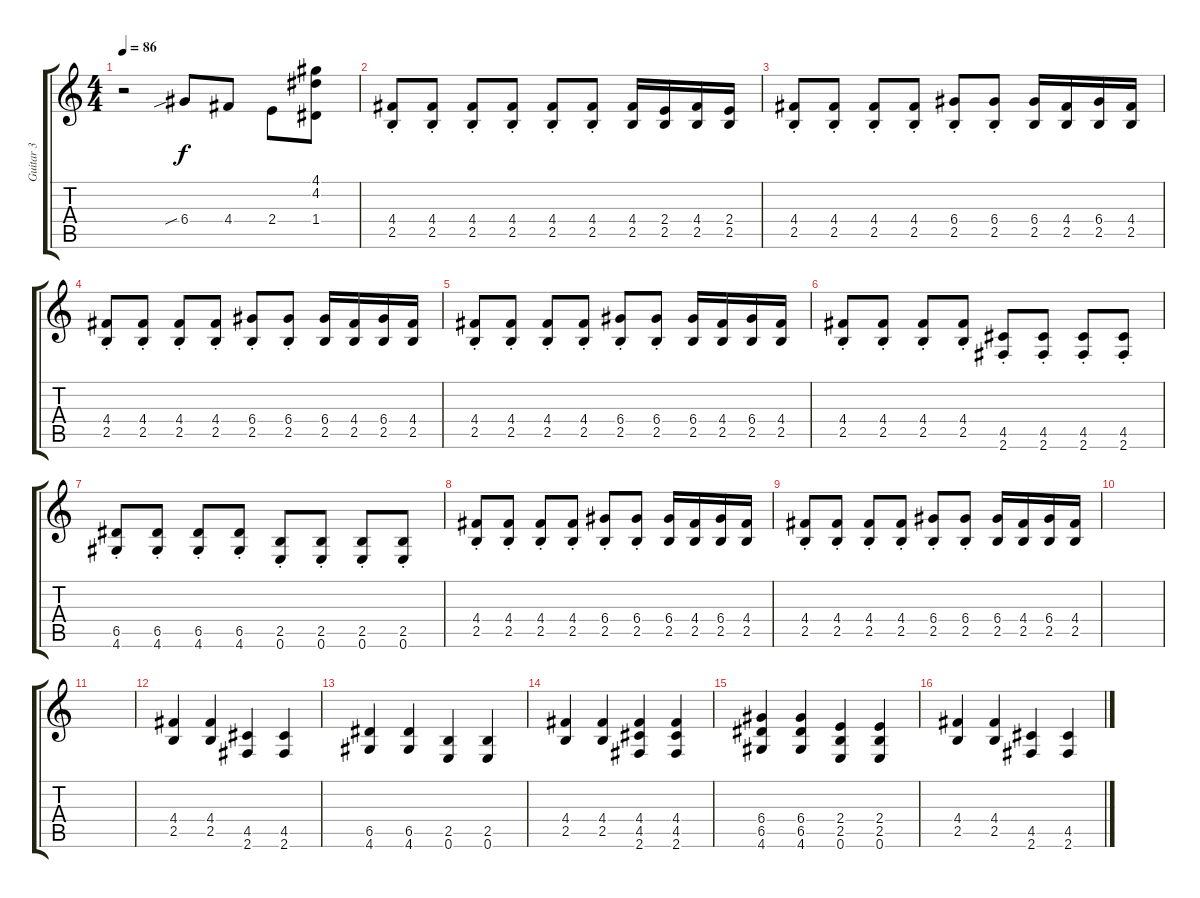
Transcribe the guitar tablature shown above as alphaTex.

\track ("Guitar 3" "Guitar 3") {instrument distortionguitar}
\staff {score tabs}
\tuning (E4 B3 G3 D3 A2 E2) {hide}
\ts (4 4)
\tempo 86
\clef g2
\ks c
r.2{dy f} 6.4{sib}.8 4.4.8 2.4.8 (4.1 4.2 1.4).8 |
(4.4{st} 2.5{st}).8 (4.4{st} 2.5{st}).8 (4.4{st} 2.5{st}).8 (4.4{st} 2.5{st}).8 (4.4{st} 2.5{st}).8 (4.4{st} 2.5{st}).8 (4.4 2.5).16 (2.4 2.5).16 (4.4 2.5).16 (2.4 2.5).16 |
(4.4{st} 2.5{st}).8 (4.4{st} 2.5{st}).8 (4.4{st} 2.5{st}).8 (4.4{st} 2.5{st}).8 (6.4{st} 2.5{st}).8 (6.4{st} 2.5{st}).8 (6.4 2.5).16 (4.4 2.5).16 (6.4 2.5).16 (4.4 2.5).16 |
(4.4{st} 2.5{st}).8 (4.4{st} 2.5{st}).8 (4.4{st} 2.5{st}).8 (4.4{st} 2.5{st}).8 (6.4{st} 2.5{st}).8 (6.4{st} 2.5{st}).8 (6.4 2.5).16 (4.4 2.5).16 (6.4 2.5).16 (4.4 2.5).16 |
(4.4{st} 2.5{st}).8 (4.4{st} 2.5{st}).8 (4.4{st} 2.5{st}).8 (4.4{st} 2.5{st}).8 (6.4{st} 2.5{st}).8 (6.4{st} 2.5{st}).8 (6.4 2.5).16 (4.4 2.5).16 (6.4 2.5).16 (4.4 2.5).16 |
(4.4{st} 2.5{st}).8 (4.4{st} 2.5{st}).8 (4.4{st} 2.5{st}).8 (4.4{st} 2.5{st}).8 (4.5{st} 2.6{st}).8 (4.5{st} 2.6{st}).8 (4.5{st} 2.6{st}).8 (4.5{st} 2.6{st}).8 |
(6.5{st} 4.6{st}).8 (6.5{st} 4.6{st}).8 (6.5{st} 4.6{st}).8 (6.5{st} 4.6{st}).8 (2.5{st} 0.6{st}).8 (2.5{st} 0.6{st}).8 (2.5{st} 0.6{st}).8 (2.5{st} 0.6{st}).8 |
(4.4{st} 2.5{st}).8 (4.4{st} 2.5{st}).8 (4.4{st} 2.5{st}).8 (4.4{st} 2.5{st}).8 (6.4{st} 2.5{st}).8 (6.4{st} 2.5{st}).8 (6.4 2.5).16 (4.4 2.5).16 (6.4 2.5).16 (4.4 2.5).16 |
(4.4{st} 2.5{st}).8 (4.4{st} 2.5{st}).8 (4.4{st} 2.5{st}).8 (4.4{st} 2.5{st}).8 (6.4{st} 2.5{st}).8 (6.4{st} 2.5{st}).8 (6.4 2.5).16 (4.4 2.5).16 (6.4 2.5).16 (4.4 2.5).16 |
|
|
(4.4 2.5).4 (4.4 2.5).4 (4.5 2.6).4 (4.5 2.6).4 |
(6.5 4.6).4 (6.5 4.6).4 (2.5 0.6).4 (2.5 0.6).4 |
(4.4 2.5).4 (4.4 2.5).4 (4.4 4.5 2.6).4 (4.4 4.5 2.6).4 |
(6.4 6.5 4.6).4 (6.4 6.5 4.6).4 (2.4 2.5 0.6).4 (2.4 2.5 0.6).4 |
(4.4 2.5).4 (4.4 2.5).4 (4.5 2.6).4 (4.5 2.6).4
